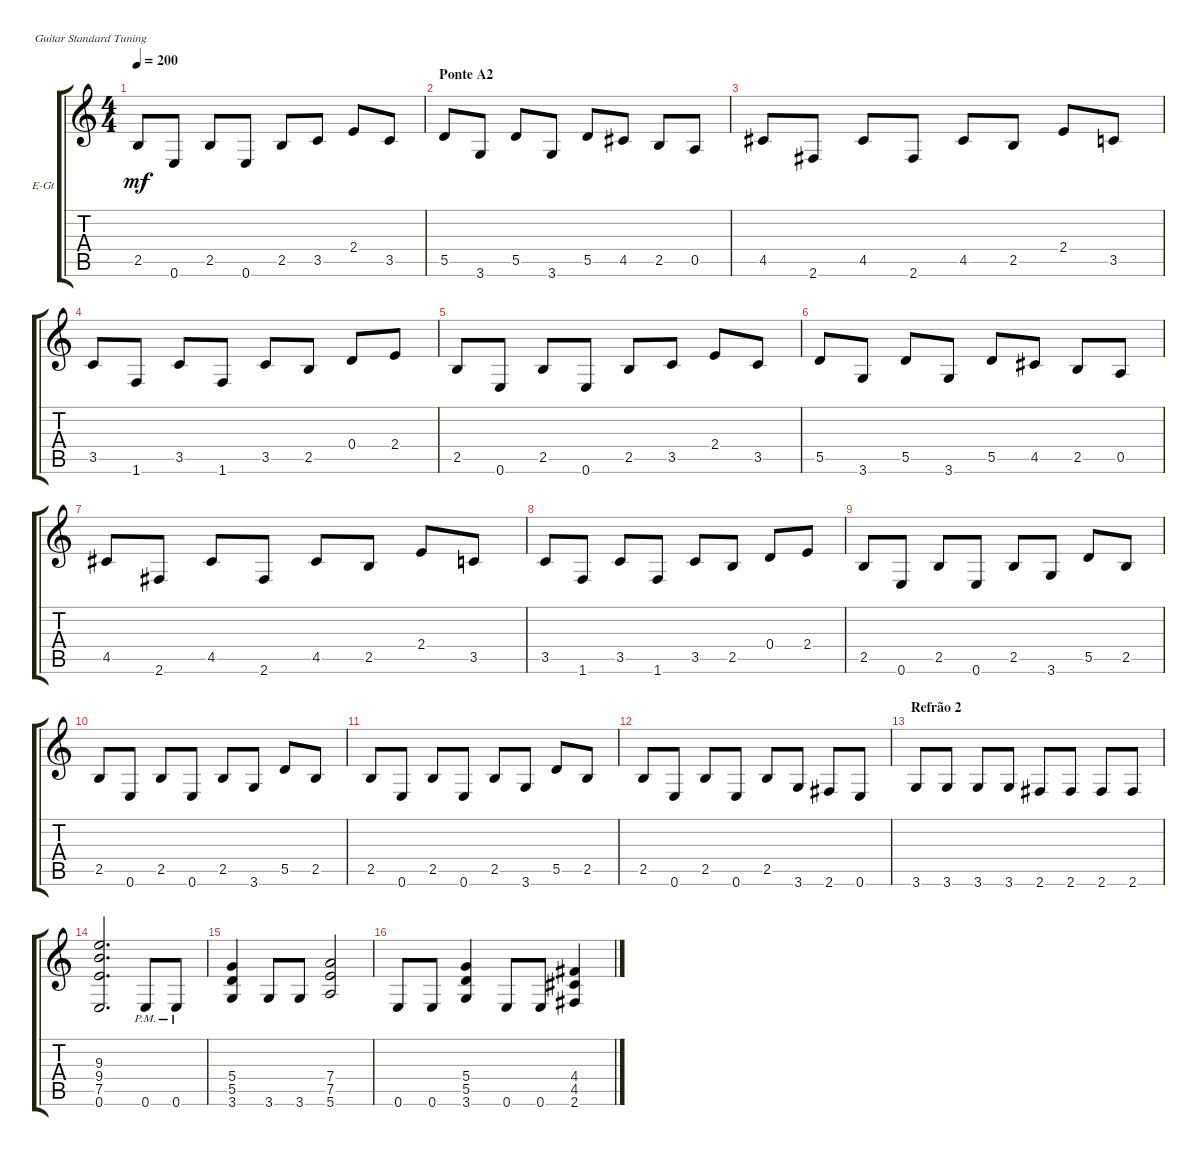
\defaultSystemsLayout 4
\bracketExtendMode groupsimilarinstruments
\firstSystemTrackNameOrientation horizontal
\otherSystemsTrackNameOrientation horizontal
\track ("Gtr1" "E-Gt") {instrument distortionguitar}
\staff {score tabs}
\tuning (E4 B3 G3 D3 A2 E2)
\ts (4 4)
\tempo 200
\clef g2
\ks c
2.5.8{dy mf} 0.6.8 2.5.8 0.6.8 2.5.8 3.5.8 2.4.8 3.5.8 |
\section ("" "Ponte A2")
5.5.8 3.6.8 5.5.8 3.6.8 5.5.8 4.5.8 2.5.8 0.5.8 |
4.5.8 2.6.8 4.5.8 2.6.8 4.5.8 2.5.8 2.4.8 3.5.8 |
3.5.8 1.6.8 3.5.8 1.6.8 3.5.8 2.5.8 0.4.8 2.4.8 |
2.5.8 0.6.8 2.5.8 0.6.8 2.5.8 3.5.8 2.4.8 3.5.8 |
5.5.8 3.6.8 5.5.8 3.6.8 5.5.8 4.5.8 2.5.8 0.5.8 |
4.5.8 2.6.8 4.5.8 2.6.8 4.5.8 2.5.8 2.4.8 3.5.8 |
3.5.8 1.6.8 3.5.8 1.6.8 3.5.8 2.5.8 0.4.8 2.4.8 |
2.5.8 0.6.8 2.5.8 0.6.8 2.5.8 3.6.8 5.5.8 2.5.8 |
2.5.8 0.6.8 2.5.8 0.6.8 2.5.8 3.6.8 5.5.8 2.5.8 |
2.5.8 0.6.8 2.5.8 0.6.8 2.5.8 3.6.8 5.5.8 2.5.8 |
2.5.8 0.6.8 2.5.8 0.6.8 2.5.8 3.6.8 2.6.8 0.6.8 |
\section ("" "Refrão 2")
3.6.8 3.6.8 3.6.8 3.6.8 2.6.8 2.6.8 2.6.8 2.6.8 |
(0.6 7.5 9.4 9.3).2{d} 0.6{pm}.8 0.6{pm}.8 |
(3.6 5.5 5.4).4 3.6.8 3.6.8 (5.6 7.5 7.4).2 |
0.6.8 0.6.8 (3.6 5.5 5.4).4 0.6.8 0.6.8 (2.6 4.5 4.4).4
